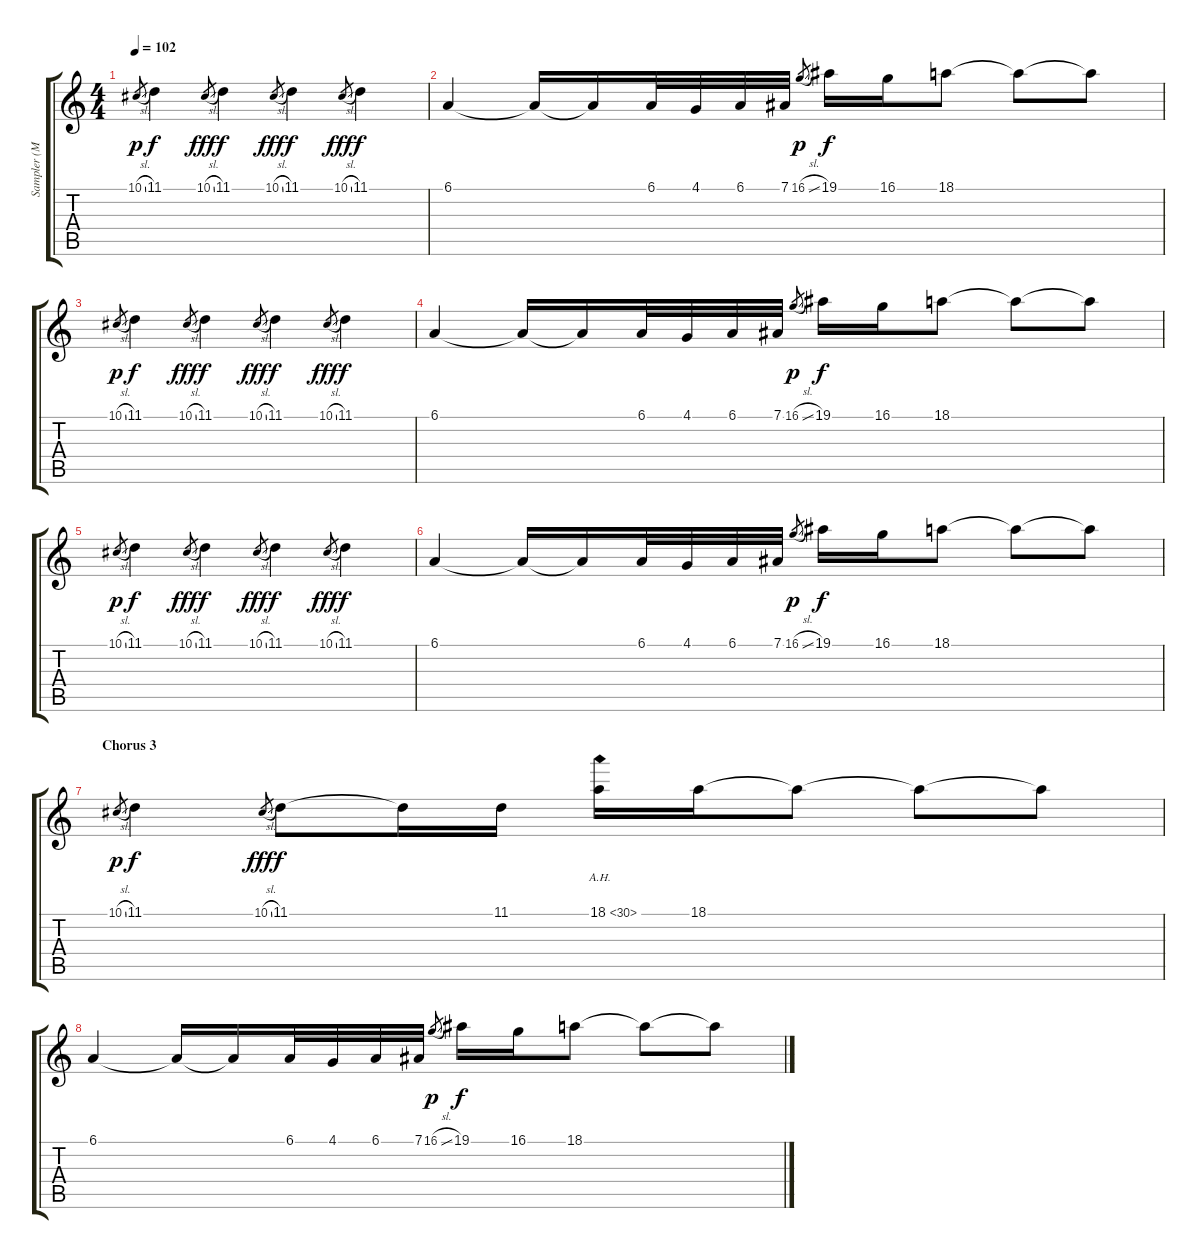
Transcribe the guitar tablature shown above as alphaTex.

\track ("Sampler (Mr.Hahn)" "Sampler (M") {instrument panflute}
\staff {score tabs}
\tuning (Eb4 Bb3 Gb3 Db3 Ab2 Db2) {hide}
\ts (4 4)
\tempo 102
\clef g2
\ks c
10.1{sl}.8{gr dy p} 11.1.4{dy f} 10.1{sl}.8{gr dy fff} 11.1.4{dy f} 10.1{sl}.8{gr dy fff} 11.1.4{dy f} 10.1{sl}.8{gr dy fff} 11.1.4{dy f} |
6.1.4 6.1{t}.16 6.1{t}.16 6.1.32 4.1.32 6.1.32 7.1.32 16.1{sl}.8{gr dy p} 19.1.16{dy f} 16.1.16 18.1.8 18.1{t}.8 18.1{t}.8 |
10.1{sl}.8{gr dy p} 11.1.4{dy f} 10.1{sl}.8{gr dy fff} 11.1.4{dy f} 10.1{sl}.8{gr dy fff} 11.1.4{dy f} 10.1{sl}.8{gr dy fff} 11.1.4{dy f} |
6.1.4 6.1{t}.16 6.1{t}.16 6.1.32 4.1.32 6.1.32 7.1.32 16.1{sl}.8{gr dy p} 19.1.16{dy f} 16.1.16 18.1.8 18.1{t}.8 18.1{t}.8 |
10.1{sl}.8{gr dy p} 11.1.4{dy f} 10.1{sl}.8{gr dy fff} 11.1.4{dy f} 10.1{sl}.8{gr dy fff} 11.1.4{dy f} 10.1{sl}.8{gr dy fff} 11.1.4{dy f} |
6.1.4 6.1{t}.16 6.1{t}.16 6.1.32 4.1.32 6.1.32 7.1.32 16.1{sl}.8{gr dy p} 19.1.16{dy f} 16.1.16 18.1.8 18.1{t}.8 18.1{t}.8 |
\section ("" "Chorus 3")
10.1{sl}.8{gr dy p} 11.1.4{dy f} 10.1{sl}.8{gr dy fff} 11.1.8{dy f} 11.1{t}.16 11.1.16 18.1{ah 12}.16 18.1.16 18.1{t}.8 18.1{t}.8 18.1{t}.8 |
6.1.4 6.1{t}.16 6.1{t}.16 6.1.32 4.1.32 6.1.32 7.1.32 16.1{sl}.8{gr dy p} 19.1.16{dy f} 16.1.16 18.1.8 18.1{t}.8 18.1{t}.8
